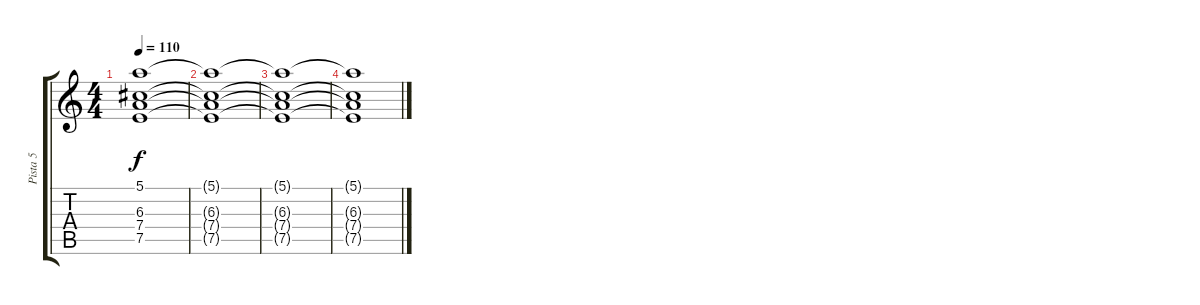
\track ("Pista 5" "Pista 5") {instrument electricguitarjazz}
\staff {score tabs}
\tuning (E4 B3 G3 D3 A2 E2) {hide}
\ts (4 4)
\tempo 110
\clef g2
\ks c
(5.1 6.3 7.4 7.5).1{dy f} |
(5.1{t} 6.3{t} 7.4{t} 7.5{t}).1 |
(5.1{t} 6.3{t} 7.4{t} 7.5{t}).1 |
(5.1{t} 6.3{t} 7.4{t} 7.5{t}).1
